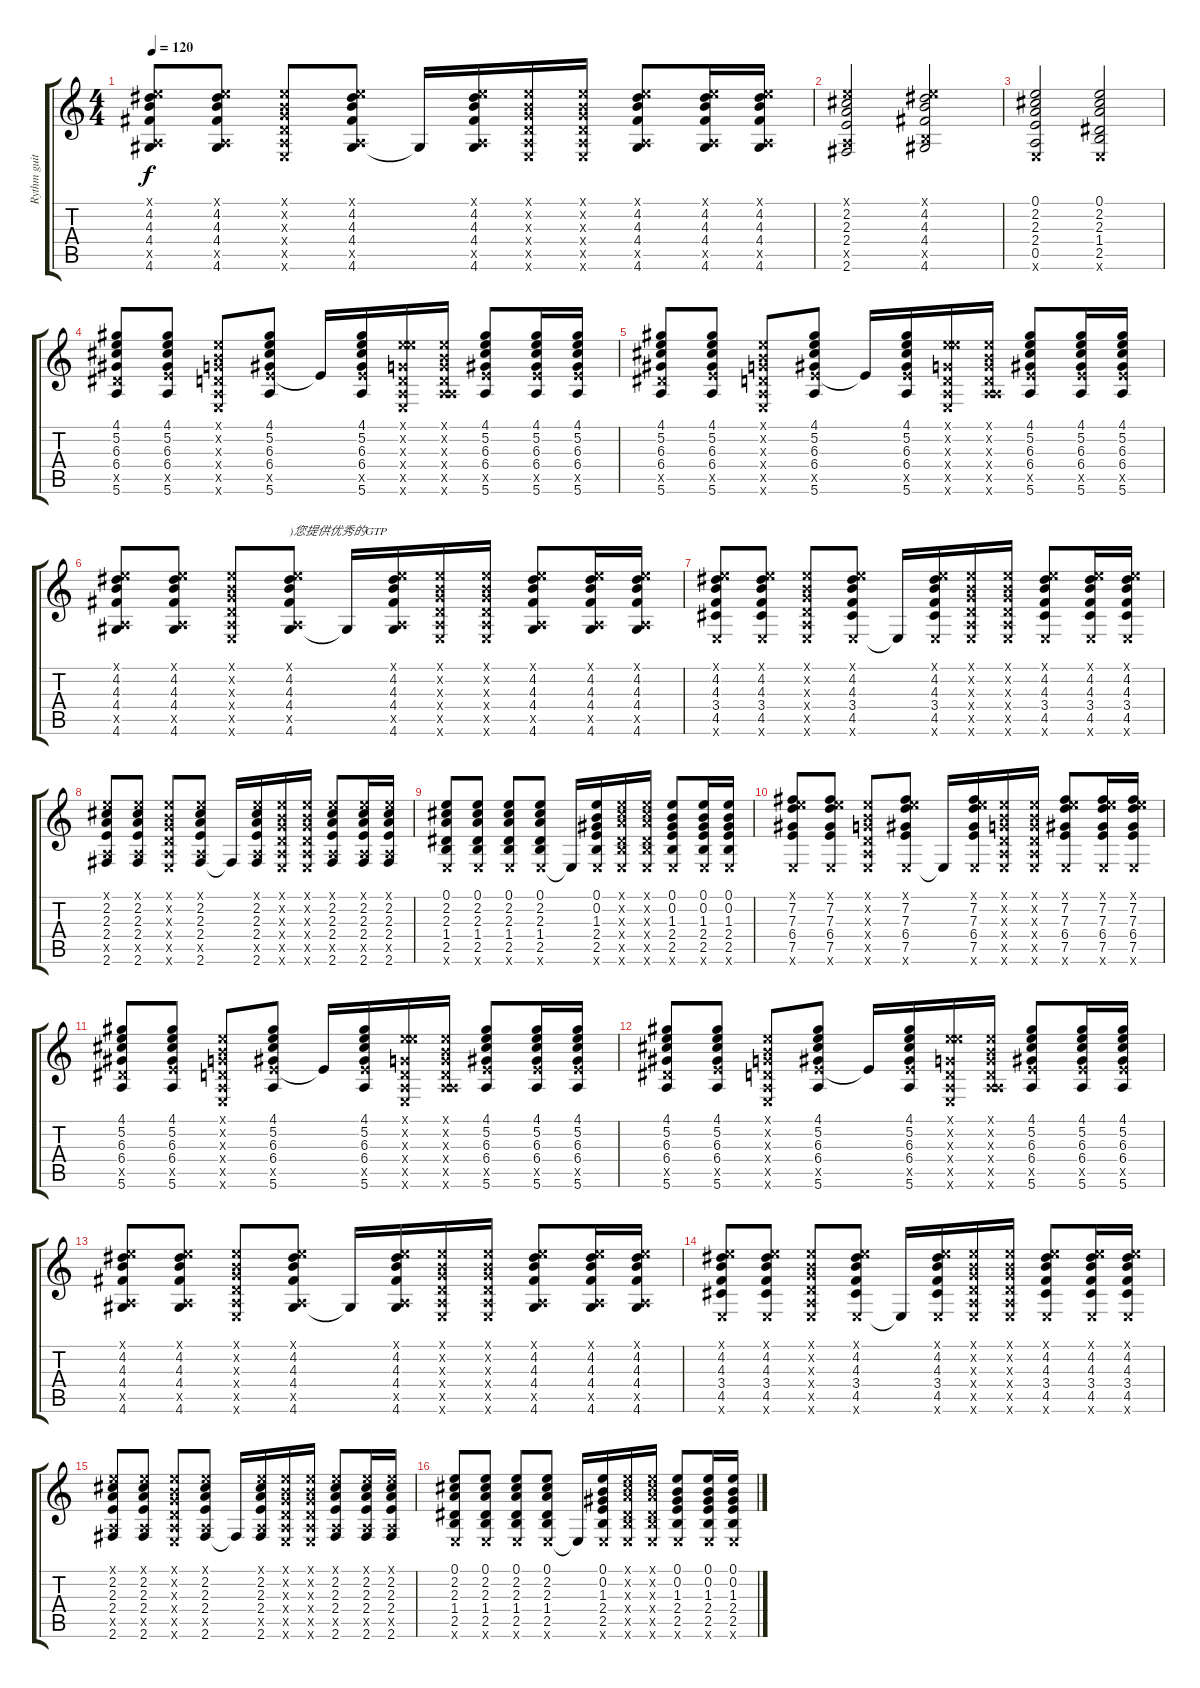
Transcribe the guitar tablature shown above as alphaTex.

\track ("Rythm guitar" "Rythm guit") {instrument acousticguitarsteel}
\staff {score tabs}
\tuning (E4 B3 G3 D3 A2 E2) {hide}
\ts (4 4)
\tempo 120
\clef g2
\ks c
(0.1{x} 4.2 4.3 4.4 0.5{x} 4.6).8{dy f} (0.1{x} 4.2 4.3 4.4 0.5{x} 4.6).8 (0.1{x} 0.2{x} 0.3{x} 0.4{x} 0.5{x} 0.6{x}).8 (0.1{x} 4.2 4.3 4.4 0.5{x} 4.6).8 4.6{t}.16 (0.1{x} 4.2 4.3 4.4 0.5{x} 4.6).16 (0.1{x} 0.2{x} 0.3{x} 0.4{x} 0.5{x} 0.6{x}).16 (0.1{x} 0.2{x} 0.3{x} 0.4{x} 0.5{x} 0.6{x}).16 (0.1{x} 4.2 4.3 4.4 0.5{x} 4.6).8 (0.1{x} 4.2 4.3 4.4 0.5{x} 4.6).16 (0.1{x} 4.2 4.3 4.4 0.5{x} 4.6).16 |
(0.1{x} 2.2 2.3 2.4 0.5{x} 2.6).2 (0.1{x} 4.2 4.3 4.4 2.5{x} 4.6).2 |
(0.1 2.2 2.3 2.4 0.5 0.6{x}).2 (0.1 2.2 2.3 1.4 2.5 0.6{x}).2 |
(4.1 5.2 6.3 6.4 6.5{x} 5.6).8 (4.1 5.2 6.3 6.4 7.5{x} 5.6).8 (0.1{x} 0.2{x} 0.3{x} 0.4{x} 0.5{x} 0.6{x}).8 (4.1 5.2 6.3 6.4 7.5{x} 5.6).8 7.5{t}.16 (4.1 5.2 6.3 6.4 7.5{x} 5.6).16 (0.1{x} 5.2{x} 0.3{x} 0.4{x} 0.5{x} 0.6{x}).16 (0.1{x} 0.2{x} 0.3{x} 0.4{x} 0.5{x} 5.6{x}).16 (4.1 5.2 6.3 6.4 7.5{x} 5.6).8 (4.1 5.2 6.3 6.4 7.5{x} 5.6).16 (4.1 5.2 6.3 6.4 7.5{x} 5.6).16 |
(4.1 5.2 6.3 6.4 6.5{x} 5.6).8 (4.1 5.2 6.3 6.4 7.5{x} 5.6).8 (0.1{x} 0.2{x} 0.3{x} 0.4{x} 0.5{x} 0.6{x}).8 (4.1 5.2 6.3 6.4 7.5{x} 5.6).8 7.5{t}.16 (4.1 5.2 6.3 6.4 7.5{x} 5.6).16 (0.1{x} 5.2{x} 0.3{x} 0.4{x} 0.5{x} 0.6{x}).16 (0.1{x} 0.2{x} 0.3{x} 0.4{x} 0.5{x} 5.6{x}).16 (4.1 5.2 6.3 6.4 7.5{x} 5.6).8 (4.1 5.2 6.3 6.4 7.5{x} 5.6).16 (4.1 5.2 6.3 6.4 7.5{x} 5.6).16 |
(0.1{x} 4.2 4.3 4.4 0.5{x} 4.6).8 (0.1{x} 4.2 4.3 4.4 0.5{x} 4.6).8 (0.1{x} 0.2{x} 0.3{x} 0.4{x} 0.5{x} 0.6{x}).8 (0.1{x} 4.2 4.3 4.4 0.5{x} 4.6).8{txt ")您提供优秀的GTP"} 4.6{t}.16 (0.1{x} 4.2 4.3 4.4 0.5{x} 4.6).16 (0.1{x} 0.2{x} 0.3{x} 0.4{x} 0.5{x} 0.6{x}).16 (0.1{x} 0.2{x} 0.3{x} 0.4{x} 0.5{x} 0.6{x}).16 (0.1{x} 4.2 4.3 4.4 0.5{x} 4.6).8 (0.1{x} 4.2 4.3 4.4 0.5{x} 4.6).16 (0.1{x} 4.2 4.3 4.4 0.5{x} 4.6).16 |
(0.1{x} 4.2 4.3 3.4 4.5 0.6{x}).8 (0.1{x} 4.2 4.3 3.4 4.5 0.6{x}).8 (0.1{x} 0.2{x} 0.3{x} 0.4{x} 0.5{x} 0.6{x}).8 (0.1{x} 4.2 4.3 3.4 4.5 0.6{x}).8 0.6{t}.16 (0.1{x} 4.2 4.3 3.4 4.5 0.6{x}).16 (0.1{x} 0.2{x} 0.3{x} 0.4{x} 0.5{x} 0.6{x}).16 (0.1{x} 0.2{x} 0.3{x} 0.4{x} 0.5{x} 0.6{x}).16 (0.1{x} 4.2 4.3 3.4 4.5 0.6{x}).8 (0.1{x} 4.2 4.3 3.4 4.5 0.6{x}).16 (0.1{x} 4.2 4.3 3.4 4.5 0.6{x}).16 |
(0.1{x} 2.2 2.3 2.4 0.5{x} 2.6).8 (0.1{x} 2.2 2.3 2.4 0.5{x} 2.6).8 (0.1{x} 0.2{x} 0.3{x} 0.4{x} 0.5{x} 0.6{x}).8 (0.1{x} 2.2 2.3 2.4 0.5{x} 2.6).8 2.6{t}.16 (0.1{x} 2.2 2.3 2.4 0.5{x} 2.6).16 (0.1{x} 0.2{x} 0.3{x} 0.4{x} 0.5{x} 0.6{x}).16 (0.1{x} 0.2{x} 0.3{x} 0.4{x} 0.5{x} 0.6{x}).16 (0.1{x} 2.2 2.3 2.4 0.5{x} 2.6).8 (0.1{x} 2.2 2.3 2.4 0.5{x} 2.6).16 (0.1{x} 2.2 2.3 2.4 0.5{x} 2.6).16 |
(0.1 2.2 2.3 1.4 2.5 0.6{x}).8 (0.1 2.2 2.3 1.4 2.5 0.6{x}).8 (0.1 2.2 2.3 1.4 2.5 0.6{x}).8 (0.1 2.2 2.3 1.4 2.5 0.6{x}).8 0.6{t}.16 (0.1 0.2 1.3 2.4 2.5 0.6{x}).16 (0.1{x} 2.2{x} 2.3{x} 1.4{x} 2.5{x} 0.6{x}).16 (0.1{x} 2.2{x} 2.3{x} 1.4{x} 2.5{x} 0.6{x}).16 (0.1 0.2 1.3 2.4 2.5 0.6{x}).8 (0.1 0.2 1.3 2.4 2.5 0.6{x}).16 (0.1 0.2 1.3 2.4 2.5 0.6{x}).16 |
(0.1{x} 7.2 7.3 6.4 7.5 0.6{x}).8 (0.1{x} 7.2 7.3 6.4 7.5 0.6{x}).8 (0.1{x} 0.2{x} 0.3{x} 0.4{x} 0.5{x} 0.6{x}).8 (0.1{x} 7.2 7.3 6.4 7.5 0.6{x}).8 0.6{t}.16 (0.1{x} 7.2 7.3 6.4 7.5 0.6{x}).16 (0.1{x} 0.2{x} 0.3{x} 0.4{x} 0.5{x} 0.6{x}).16 (0.1{x} 0.2{x} 0.3{x} 0.4{x} 0.5{x} 0.6{x}).16 (0.1{x} 7.2 7.3 6.4 7.5 0.6{x}).8 (0.1{x} 7.2 7.3 6.4 7.5 0.6{x}).16 (0.1{x} 7.2 7.3 6.4 7.5 0.6{x}).16 |
(4.1 5.2 6.3 6.4 6.5{x} 5.6).8 (4.1 5.2 6.3 6.4 7.5{x} 5.6).8 (0.1{x} 0.2{x} 0.3{x} 0.4{x} 0.5{x} 0.6{x}).8 (4.1 5.2 6.3 6.4 7.5{x} 5.6).8 7.5{t}.16 (4.1 5.2 6.3 6.4 7.5{x} 5.6).16 (0.1{x} 5.2{x} 0.3{x} 0.4{x} 0.5{x} 0.6{x}).16 (0.1{x} 0.2{x} 0.3{x} 0.4{x} 0.5{x} 5.6{x}).16 (4.1 5.2 6.3 6.4 7.5{x} 5.6).8 (4.1 5.2 6.3 6.4 7.5{x} 5.6).16 (4.1 5.2 6.3 6.4 7.5{x} 5.6).16 |
(4.1 5.2 6.3 6.4 6.5{x} 5.6).8 (4.1 5.2 6.3 6.4 7.5{x} 5.6).8 (0.1{x} 0.2{x} 0.3{x} 0.4{x} 0.5{x} 0.6{x}).8 (4.1 5.2 6.3 6.4 7.5{x} 5.6).8 7.5{t}.16 (4.1 5.2 6.3 6.4 7.5{x} 5.6).16 (0.1{x} 5.2{x} 0.3{x} 0.4{x} 0.5{x} 0.6{x}).16 (0.1{x} 0.2{x} 0.3{x} 0.4{x} 0.5{x} 5.6{x}).16 (4.1 5.2 6.3 6.4 7.5{x} 5.6).8 (4.1 5.2 6.3 6.4 7.5{x} 5.6).16 (4.1 5.2 6.3 6.4 7.5{x} 5.6).16 |
(0.1{x} 4.2 4.3 4.4 0.5{x} 4.6).8 (0.1{x} 4.2 4.3 4.4 0.5{x} 4.6).8 (0.1{x} 0.2{x} 0.3{x} 0.4{x} 0.5{x} 0.6{x}).8 (0.1{x} 4.2 4.3 4.4 0.5{x} 4.6).8 4.6{t}.16 (0.1{x} 4.2 4.3 4.4 0.5{x} 4.6).16 (0.1{x} 0.2{x} 0.3{x} 0.4{x} 0.5{x} 0.6{x}).16 (0.1{x} 0.2{x} 0.3{x} 0.4{x} 0.5{x} 0.6{x}).16 (0.1{x} 4.2 4.3 4.4 0.5{x} 4.6).8 (0.1{x} 4.2 4.3 4.4 0.5{x} 4.6).16 (0.1{x} 4.2 4.3 4.4 0.5{x} 4.6).16 |
(0.1{x} 4.2 4.3 3.4 4.5 0.6{x}).8 (0.1{x} 4.2 4.3 3.4 4.5 0.6{x}).8 (0.1{x} 0.2{x} 0.3{x} 0.4{x} 0.5{x} 0.6{x}).8 (0.1{x} 4.2 4.3 3.4 4.5 0.6{x}).8 0.6{t}.16 (0.1{x} 4.2 4.3 3.4 4.5 0.6{x}).16 (0.1{x} 0.2{x} 0.3{x} 0.4{x} 0.5{x} 0.6{x}).16 (0.1{x} 0.2{x} 0.3{x} 0.4{x} 0.5{x} 0.6{x}).16 (0.1{x} 4.2 4.3 3.4 4.5 0.6{x}).8 (0.1{x} 4.2 4.3 3.4 4.5 0.6{x}).16 (0.1{x} 4.2 4.3 3.4 4.5 0.6{x}).16 |
(0.1{x} 2.2 2.3 2.4 0.5{x} 2.6).8 (0.1{x} 2.2 2.3 2.4 0.5{x} 2.6).8 (0.1{x} 0.2{x} 0.3{x} 0.4{x} 0.5{x} 0.6{x}).8 (0.1{x} 2.2 2.3 2.4 0.5{x} 2.6).8 2.6{t}.16 (0.1{x} 2.2 2.3 2.4 0.5{x} 2.6).16 (0.1{x} 0.2{x} 0.3{x} 0.4{x} 0.5{x} 0.6{x}).16 (0.1{x} 0.2{x} 0.3{x} 0.4{x} 0.5{x} 0.6{x}).16 (0.1{x} 2.2 2.3 2.4 0.5{x} 2.6).8 (0.1{x} 2.2 2.3 2.4 0.5{x} 2.6).16 (0.1{x} 2.2 2.3 2.4 0.5{x} 2.6).16 |
(0.1 2.2 2.3 1.4 2.5 0.6{x}).8 (0.1 2.2 2.3 1.4 2.5 0.6{x}).8 (0.1 2.2 2.3 1.4 2.5 0.6{x}).8 (0.1 2.2 2.3 1.4 2.5 0.6{x}).8 0.6{t}.16 (0.1 0.2 1.3 2.4 2.5 0.6{x}).16 (0.1{x} 2.2{x} 2.3{x} 1.4{x} 2.5{x} 0.6{x}).16 (0.1{x} 2.2{x} 2.3{x} 1.4{x} 2.5{x} 0.6{x}).16 (0.1 0.2 1.3 2.4 2.5 0.6{x}).8 (0.1 0.2 1.3 2.4 2.5 0.6{x}).16 (0.1 0.2 1.3 2.4 2.5 0.6{x}).16
